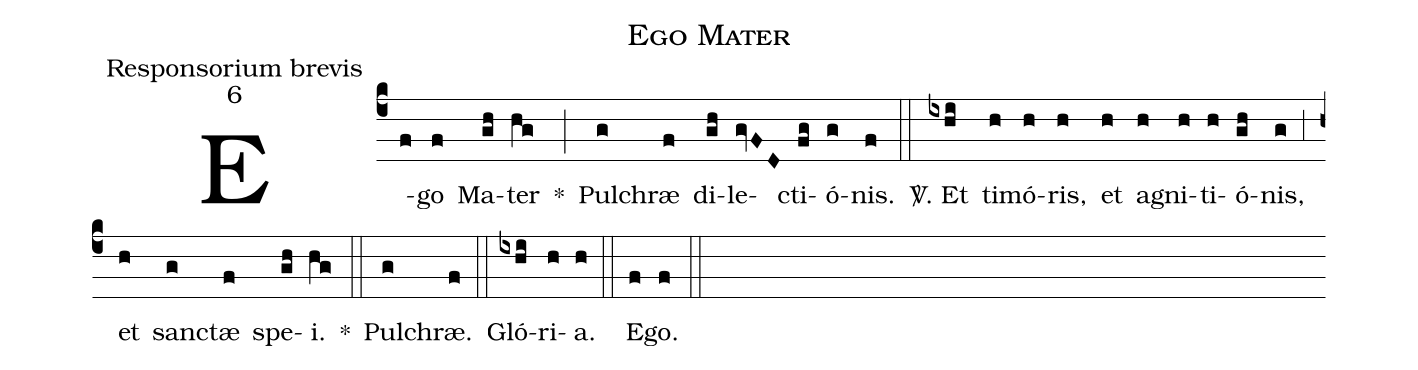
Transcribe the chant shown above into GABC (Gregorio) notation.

name:Ego Mater;
office-part:Responsorium brevis;
mode:6;
%%
(c4) E(f)go(f) Ma(gh)ter(hg) *(;) Pul(g)chræ(f) di(gh)le(gvFD)cti(fg)ó(g)nis.(f) (::)

<sp>V/</sp>. Et(ixhi) ti(h)mó(h)ris,(h) et(h) a(h)gni(h)ti(h)ó(gh)nis,(g) (,3) et(h) san(g)ctæ(f) spe(gh)i.(hg) *(::) Pul(g)chræ.(f) (::)

Gló(ixhi)ri(h)a.(h) (::)
E(f)go.(f) (::)
